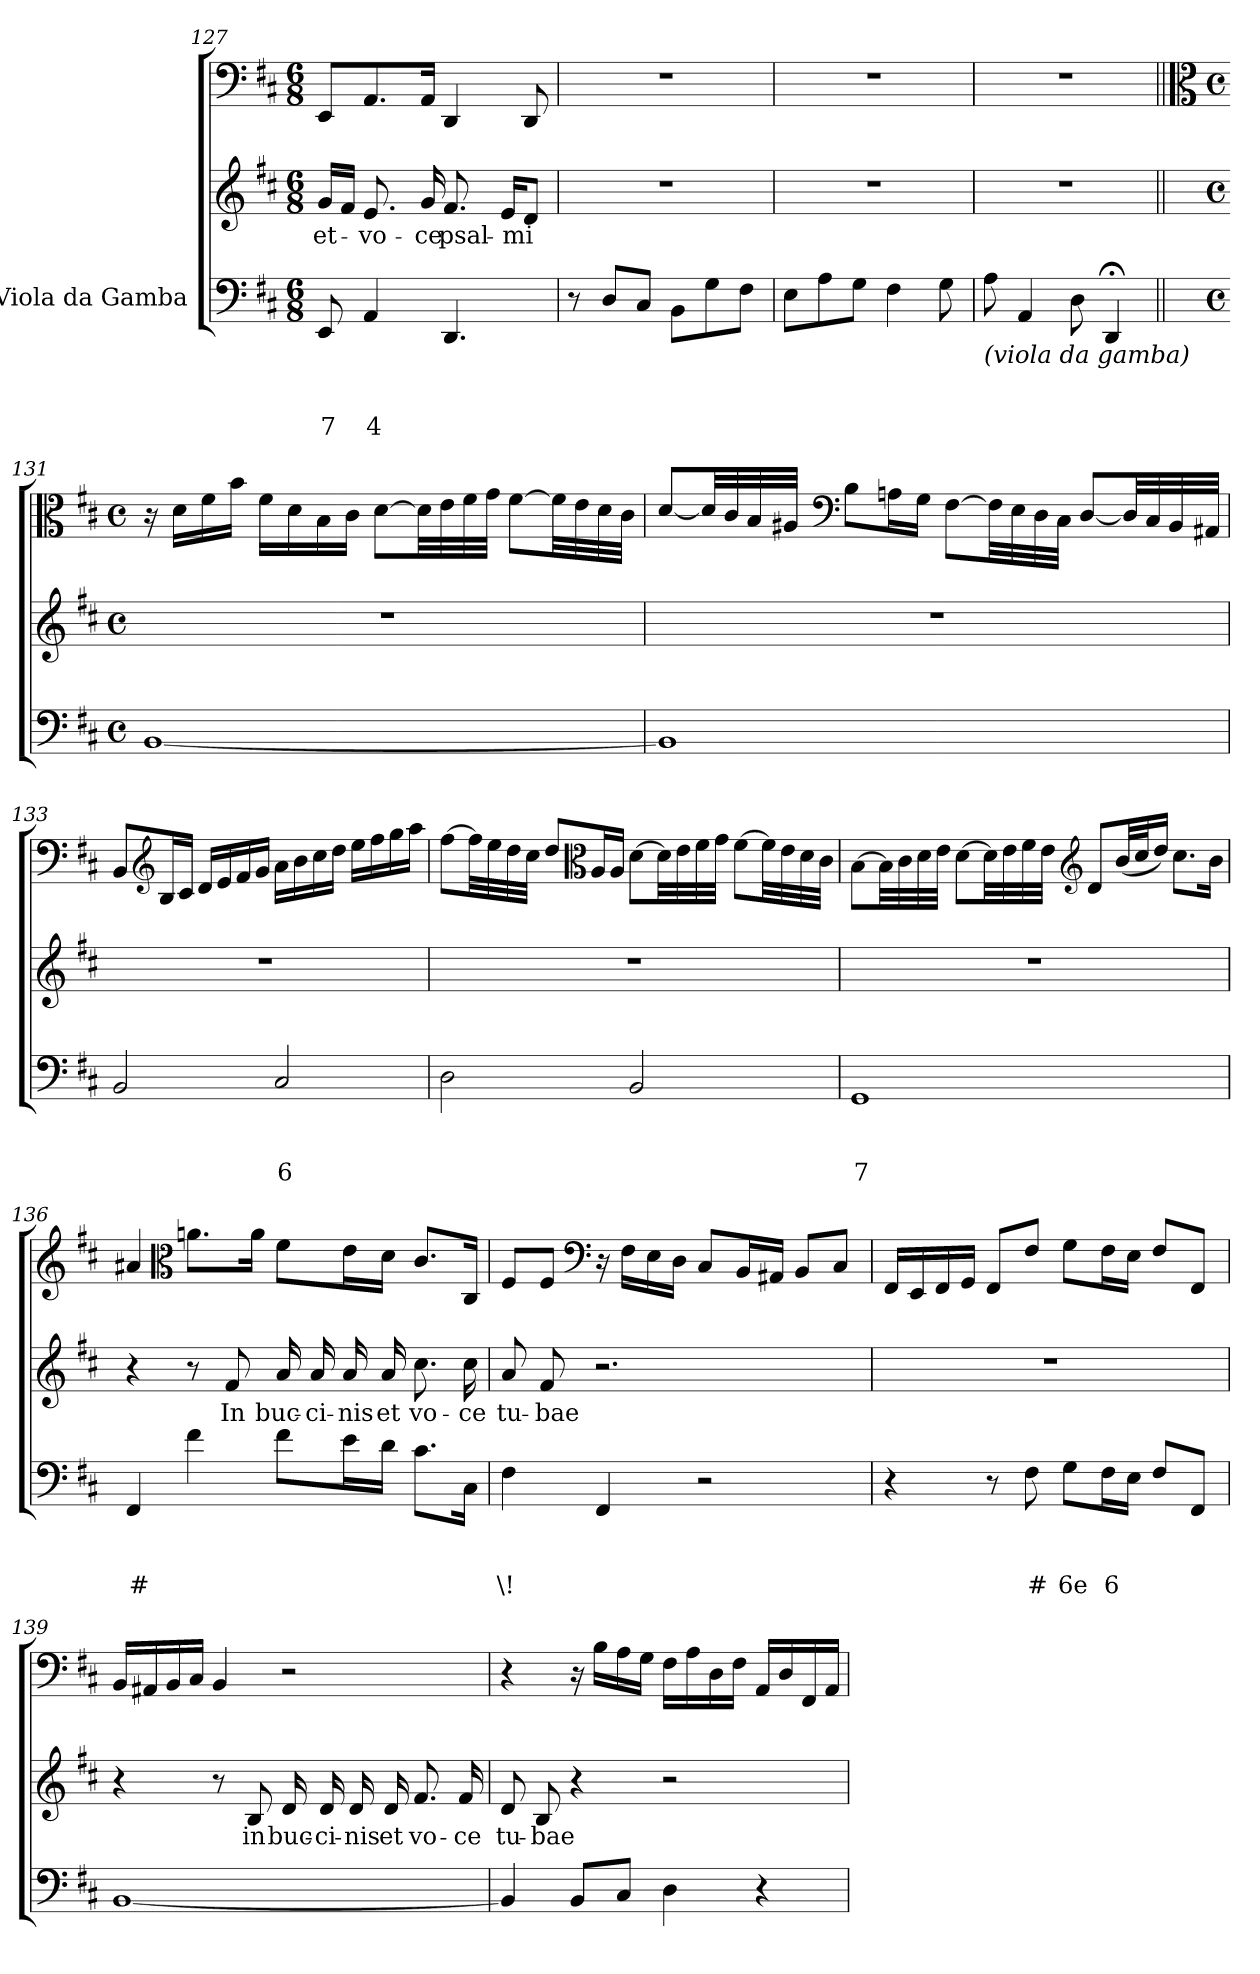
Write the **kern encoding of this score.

**kern	**text	**text	**text	**kern	**text	**kern
*part1	*part1	*part1	*part1	*part1	*part1	*part1
*staff3	*staff3	*staff3	*staff3	*staff2	*staff2	*staff1
*I"Viola da Gamba	*	*	*	*	*	*
*clefF4	*	*	*	*clefG2	*	*clefF4
*k[f#c#]	*	*	*	*k[f#c#]	*	*k[f#c#]
*D:	*	*	*	*D:	*	*D:
*M6/8	*	*	*	*M6/8	*	*M6/8
=127	=127	=127	=127	=127	=127	=127
!	!	!	!LO:LY:b	!	!LO:LY:b	!
*^	*	*	*	*	*	*
8EE/	8ryy	.	.	7	16g/LL	et-	8EE/L
.	.	.	.	.	16f#/JJ	.	.
!	!	!	!	!LO:LY:b	!	!LO:LY:b	!
4AA/	8ryy	.	.	4	8.e/	-vo-	8.AA/
.	8ryy	.	.	.	.	.	.
!	!	!	!	!	!	!LO:LY:b	!
.	.	.	.	.	16g/	-ce	16AA/Jk
!	!	!	!	!	!	!LO:LY:b	!
4.DD/	8ryy	.	.	.	8.f#/	psal-	4DD/
.	8ryy	.	.	.	.	.	.
.	.	.	.	.	16e/KL	.	.
!	!	!	!	!	!	!LO:LY:b	!
.	8ryy	.	.	.	8d/J	-mi	8DD/
*v	*v	*	*	*	*	*	*
!!LO:LB:g=z
=128	=128	=128	=128	=128	=128	=128
8r	.	.	.	2.r	.	2.r
8D/L	.	.	.	.	.	.
8C#/J	.	.	.	.	.	.
8BB\L	.	.	.	.	.	.
8G\	.	.	.	.	.	.
8F#\J	.	.	.	.	.	.
=129	=129	=129	=129	=129	=129	=129
8E\L	.	.	.	2.r	.	2.r
8A\	.	.	.	.	.	.
8G\J	.	.	.	.	.	.
4F#\	.	.	.	.	.	.
8G\	.	.	.	.	.	.
=130	=130	=130	=130	=130	=130	=130
!LO:TX:b:i:t=(viola da gamba)	!	!	!	!	!	!
8A\	.	.	.	2.r	.	2.r
4AA/	.	.	.	.	.	.
8D\	.	.	.	.	.	.
4DD;</	.	.	.	.	.	.
=131||	=131||	=131||	=131||	=131||	=131||	=131||
*	*	*	*	*	*	*clefC3
*M4/4	*	*	*	*M4/4	*	*M4/4
*met(c)	*	*	*	*met(c)	*	*met(c)
[1BB	.	.	.	1r	.	16r
.	.	.	.	.	.	16d\LL
.	.	.	.	.	.	16f#\
.	.	.	.	.	.	16b\JJ
.	.	.	.	.	.	16f#\LL
.	.	.	.	.	.	16d\
.	.	.	.	.	.	16B\
.	.	.	.	.	.	16c#\JJ
.	.	.	.	.	.	[8d\L
.	.	.	.	.	.	32d\LL]
.	.	.	.	.	.	32e\
.	.	.	.	.	.	32f#\
.	.	.	.	.	.	32g\JJJ
.	.	.	.	.	.	[8f#\L
.	.	.	.	.	.	32f#\LL]
.	.	.	.	.	.	32e\
.	.	.	.	.	.	32d\
.	.	.	.	.	.	32c#\JJJ
!!LO:LB:g=z
=132	=132	=132	=132	=132	=132	=132
1BB]	.	.	.	1r	.	[8d/L
.	.	.	.	.	.	32d/LL]
.	.	.	.	.	.	32c#/
.	.	.	.	.	.	32B/
.	.	.	.	.	.	32A#X/JJJ
*	*	*	*	*	*	*clefF4
.	.	.	.	.	.	8B\L
.	.	.	.	.	.	16Ani\L
.	.	.	.	.	.	16G\JJ
.	.	.	.	.	.	[8F#\L
.	.	.	.	.	.	32F#\LL]
.	.	.	.	.	.	32E\
.	.	.	.	.	.	32D\
.	.	.	.	.	.	32C#\JJJ
.	.	.	.	.	.	[8D/L
.	.	.	.	.	.	32D/LL]
.	.	.	.	.	.	32C#/
.	.	.	.	.	.	32BB/
.	.	.	.	.	.	32AA#X/JJJ
=133	=133	=133	=133	=133	=133	=133
2BB/	.	.	.	1r	.	8BB/L
*	*	*	*	*	*	*clefG2
.	.	.	.	.	.	16B/L
.	.	.	.	.	.	16c#/JJ
.	.	.	.	.	.	16d/LL
.	.	.	.	.	.	16e/
.	.	.	.	.	.	16f#/
.	.	.	.	.	.	16g/JJ
!	!	!	!LO:LY:b	!	!	!
2C#/	.	.	6	.	.	16a\LL
.	.	.	.	.	.	16b\
.	.	.	.	.	.	16cc#\
.	.	.	.	.	.	16dd\JJ
.	.	.	.	.	.	16ee\LL
.	.	.	.	.	.	16ff#\
.	.	.	.	.	.	16gg\
.	.	.	.	.	.	16aa\JJ
!!LO:PB:g=z
=134	=134	=134	=134	=134	=134	=134
2D\	.	.	.	1r	.	[8ff#\L
.	.	.	.	.	.	32ff#\LL]
.	.	.	.	.	.	32ee\
.	.	.	.	.	.	32dd\
.	.	.	.	.	.	32cc#\JJJ
.	.	.	.	.	.	8dd/L
*	*	*	*	*	*	*clefC3
.	.	.	.	.	.	16A/L
.	.	.	.	.	.	16A/JJ
2BB/	.	.	.	.	.	[8d\L
.	.	.	.	.	.	32d\LL]
.	.	.	.	.	.	32e\
.	.	.	.	.	.	32f#\
.	.	.	.	.	.	32g\JJJ
.	.	.	.	.	.	[8f#\L
.	.	.	.	.	.	32f#\LL]
.	.	.	.	.	.	32e\
.	.	.	.	.	.	32d\
.	.	.	.	.	.	32c#\JJJ
=135	=135	=135	=135	=135	=135	=135
!	!	!	!LO:LY:b	!	!	!
*^	*	*	*	*	*	*
1GG	4ryy	.	.	7	1r	.	[8B\L
.	.	.	.	.	.	.	32B\LL]
.	.	.	.	.	.	.	32c#\
.	.	.	.	.	.	.	32d\
.	.	.	.	.	.	.	32e\JJJ
.	4ryy	.	.	.	.	.	[8d\L
.	.	.	.	.	.	.	32d\LL]
.	.	.	.	.	.	.	32e\
.	.	.	.	.	.	.	32f#\
.	.	.	.	.	.	.	32e\JJJ
*	*	*	*	*	*	*	*clefG2
.	4ryy	.	.	.	.	.	8d/L
.	.	.	.	.	.	.	(<32b/LL
.	.	.	.	.	.	.	32cc#/J
.	.	.	.	.	.	.	16dd/JJ)
.	4ryy	.	.	.	.	.	8.cc#\L
.	.	.	.	.	.	.	16b\Jk
*v	*v	*	*	*	*	*	*
=136	=136	=136	=136	=136	=136	=136
!	!	!	!LO:LY:b	!	!	!
4FF#/	.	.	#	4r	.	4a#X/
*	*	*	*	*	*	*clefC3
4f#\	.	.	.	8r	.	8.an\L
!	!	!	!	!	!LO:LY:b	!
.	.	.	.	8f#/	In	.
.	.	.	.	.	.	16a\Jk
!	!	!	!	!	!LO:LY:b	!
8f#\L	.	.	.	16a/	buc-	8f#\L
!	!	!	!	!	!LO:LY:b	!
.	.	.	.	16a/	-ci-	.
!	!	!	!	!	!LO:LY:b	!
16e\L	.	.	.	16a/	-nis	16e\L
!	!	!	!	!	!LO:LY:b	!
16d\JJ	.	.	.	16a/	et	16d\JJ
!	!	!	!	!	!LO:LY:b	!
8.c#\L	.	.	.	8.cc#\	vo-	8.c#/L
!	!	!	!	!	!LO:LY:b	!
16C#\Jk	.	.	.	16cc#\	-ce	16C#/Jk
!!LO:LB:g=z
=137	=137	=137	=137	=137	=137	=137
!	!	!	!LO:LY:b	!	!LO:LY:b	!
4F#\	.	.	\!	8a/	tu-	8F#/L
!	!	!	!	!	!LO:LY:b	!
.	.	.	.	8f#/	-bae	8F#/J
*	*	*	*	*	*	*clefF4
4FF#/	.	.	.	2.r	.	16r
.	.	.	.	.	.	16F#\LL
.	.	.	.	.	.	16E\
.	.	.	.	.	.	16D\JJ
2r	.	.	.	.	.	8C#/L
.	.	.	.	.	.	16BB/L
.	.	.	.	.	.	16AA#X/JJ
.	.	.	.	.	.	8BB/L
.	.	.	.	.	.	8C#/J
=138	=138	=138	=138	=138	=138	=138
4r	.	.	.	1r	.	16FF#/LL
.	.	.	.	.	.	16EE/
.	.	.	.	.	.	16FF#/
.	.	.	.	.	.	16GG/JJ
8r	.	.	.	.	.	8FF#/L
!	!	!	!LO:LY:b	!	!	!
8F#\	.	.	#	.	.	8F#/J
!	!	!	!LO:LY:b	!	!	!
8G\L	.	.	6e	.	.	8G\L
!	!	!	!LO:LY:b	!	!	!
16F#\L	.	.	6	.	.	16F#\L
16E\JJ	.	.	.	.	.	16E\JJ
8F#/L	.	.	.	.	.	8F#/L
8FF#/J	.	.	.	.	.	8FF#/J
=139	=139	=139	=139	=139	=139	=139
[1BB	.	.	.	4r	.	16BB/LL
.	.	.	.	.	.	16AA#X/
.	.	.	.	.	.	16BB/
.	.	.	.	.	.	16C#/JJ
.	.	.	.	8r	.	4BB/
!	!	!	!	!	!LO:LY:b	!
.	.	.	.	8B/	in	.
!	!	!	!	!	!LO:LY:b	!
.	.	.	.	16d/	buc-	2r
!	!	!	!	!	!LO:LY:b	!
.	.	.	.	16d/	-ci-	.
!	!	!	!	!	!LO:LY:b	!
.	.	.	.	16d/	-nis	.
!	!	!	!	!	!LO:LY:b	!
.	.	.	.	16d/	et	.
!	!	!	!	!	!LO:LY:b	!
.	.	.	.	8.f#/	vo-	.
!	!	!	!	!	!LO:LY:b	!
.	.	.	.	16f#/	-ce	.
!!LO:LB:g=z
=140	=140	=140	=140	=140	=140	=140
!	!	!	!	!	!LO:LY:b	!
4BB/]	.	.	.	8d/	tu-	4r
!	!	!	!	!	!LO:LY:b	!
.	.	.	.	8B/	-bae	.
8BB/L	.	.	.	4r	.	16r
.	.	.	.	.	.	16B\LL
8C#/J	.	.	.	.	.	16A\
.	.	.	.	.	.	16G\JJ
4D\	.	.	.	2r	.	16F#\LL
.	.	.	.	.	.	16A\
.	.	.	.	.	.	16D\
.	.	.	.	.	.	16F#\JJ
4r	.	.	.	.	.	16AA/LL
.	.	.	.	.	.	16D/
.	.	.	.	.	.	16FF#/
.	.	.	.	.	.	16AA/JJ
=	=	=	=	=	=	=
*-	*-	*-	*-	*-	*-	*-
